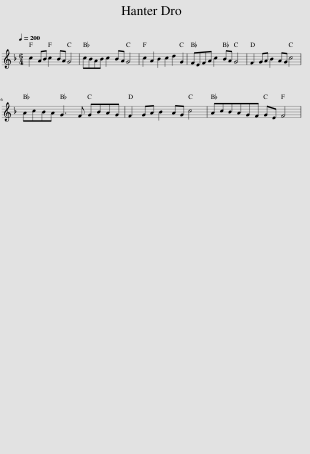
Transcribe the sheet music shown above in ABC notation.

X:1
L:1/8
Q:1/4=200
M:6/4
I:linebreak $
K:F
V:1 treble
V:1
 c2 AB c2 BA G4 | cBAB c2 BA G4 | c2 A2 B2 c2 d2 G2 | FEFA c2 BA G4 | F2 GA B2 AG c4 |$ %5
 AcBA G3 F GBAG | F2 GA B2 AG c4 | AcBAGF GE F4 | %8
